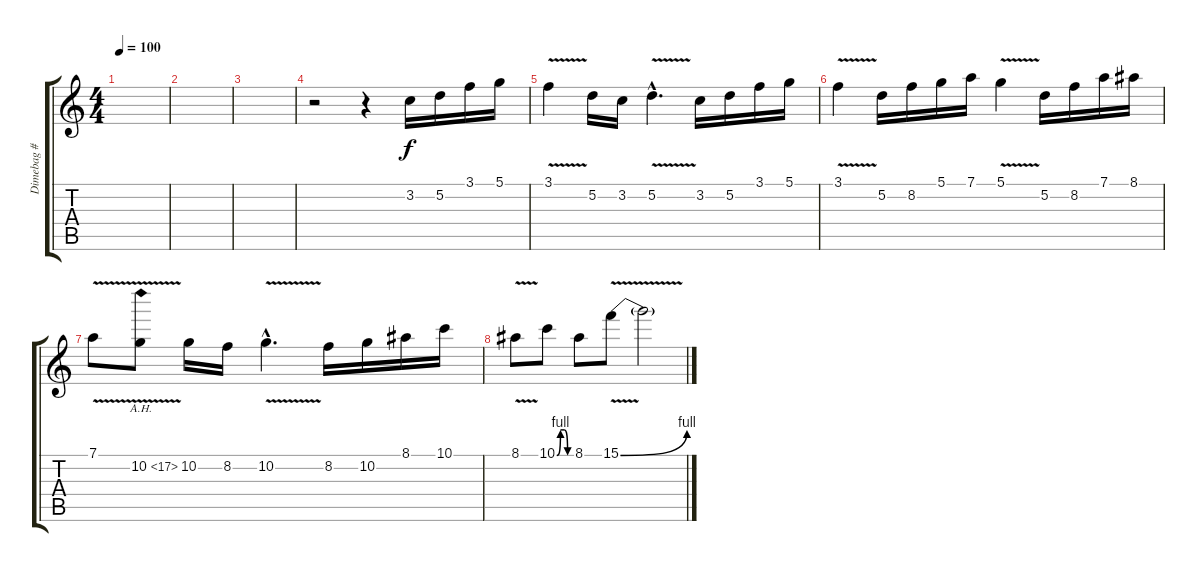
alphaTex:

\track ("Dimebag # Guitar 2" "Dimebag # ") {instrument distortionguitar}
\staff {score tabs}
\tuning (D4 A3 F3 C3 G2 D2) {hide}
\ts (4 4)
\tempo 100
\clef g2
\ks c
|
|
|
r.2 r.4 3.2.16 5.2.16 3.1.16 5.1.16 |
3.1{v}.4 5.2.16 3.2.16 5.2{v hac}.4{d} 3.2.16 5.2.16 3.1.16 5.1.16 |
3.1{v}.4 5.2.16 8.2.16 5.1.16 7.1.16 5.1{v}.4 5.2.16 8.2.16 7.1.16 8.1.16 |
7.1{v}.8 10.2{ah 7 v}.8 10.2.16 8.2.16 10.2{v hac}.4{d} 8.2.16 10.2.16 8.1.16 10.1.16 |
8.1{v}.8 10.1{be (custom 0 0 15 4 30 4 45 0 60 0)}.8 8.1.8 15.1{be (bend 0 0 60 4) v}.8 15.1{t}.2
